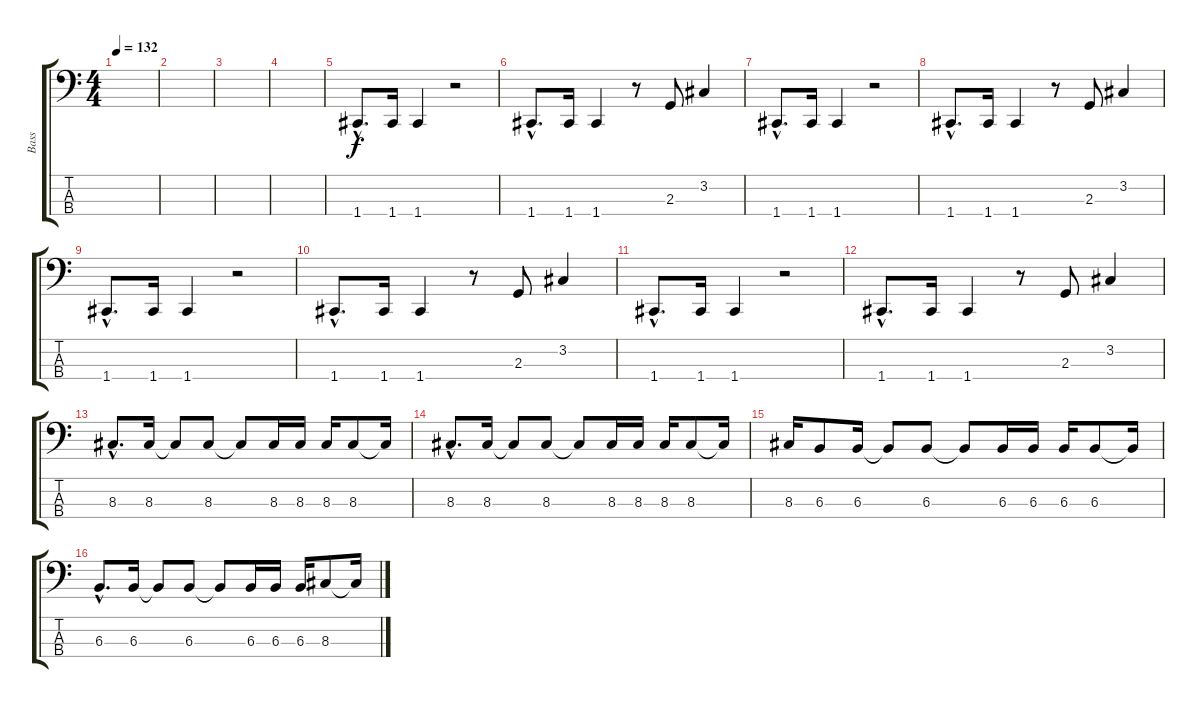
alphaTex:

\track ("Bass" "Bass") {instrument electricbassfinger}
\staff {score tabs}
\tuning (Eb2 Bb1 F1 C1) {hide}
\ts (4 4)
\tempo 132
\clef f4
\ks c
|
|
|
|
1.4{hac}.8{d instrument electricbassfinger} 1.4.16 1.4.4 r.2 |
1.4{hac}.8{d} 1.4.16 1.4.4 r.8 2.3.8 3.2.4 |
1.4{hac}.8{d instrument electricbassfinger} 1.4.16 1.4.4 r.2 |
1.4{hac}.8{d} 1.4.16 1.4.4 r.8 2.3.8 3.2.4 |
1.4{hac}.8{d instrument electricbassfinger} 1.4.16 1.4.4 r.2 |
1.4{hac}.8{d} 1.4.16 1.4.4 r.8 2.3.8 3.2.4 |
1.4{hac}.8{d instrument electricbassfinger} 1.4.16 1.4.4 r.2 |
1.4{hac}.8{d} 1.4.16 1.4.4 r.8 2.3.8 3.2.4 |
8.3{hac}.8{d} 8.3.16 8.3{t}.8 8.3.8 8.3{t}.8 8.3.16 8.3.16 8.3.16 8.3.8 8.3{t}.16 |
8.3{hac}.8{d} 8.3.16 8.3{t}.8 8.3.8 8.3{t}.8 8.3.16 8.3.16 8.3.16 8.3.8 8.3{t}.16 |
8.3.16 6.3.8 6.3.16 6.3{t}.8 6.3.8 6.3{t}.8 6.3.16 6.3.16 6.3.16 6.3.8 6.3{t}.16 |
6.3{hac}.8{d} 6.3.16 6.3{t}.8 6.3.8 6.3{t}.8 6.3.16 6.3.16 6.3.16 8.3.8 8.3{t}.16
